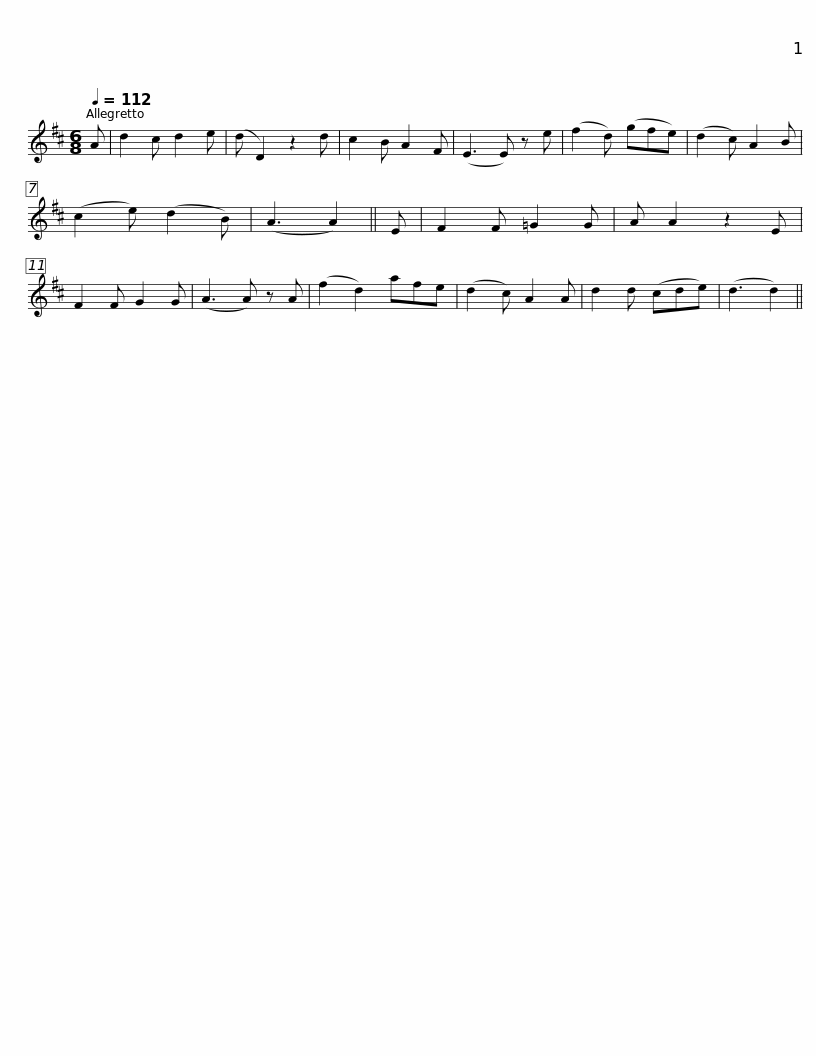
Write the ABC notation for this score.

X:1
L:1/8
Q:1/4=112
M:6/8
I:linebreak $
K:D
V:1 treble
V:1
 A | d2 c d2 e | (d D2) z2 d | c2 B A2 F | (E3 E) z e | %5
 (f2 d) (gfe) | (d2 c) A2 B | (c2 e) (d2 B) | (A3 A2) || E |$ %10
 F2 F =G2 G | A A2 z2 E | F2 F G2 G | (A3 A) z A | (f2 d2) afe | %15
 (d2 c) A2 A | d2 d (cde) | (d3 d2) || %18
